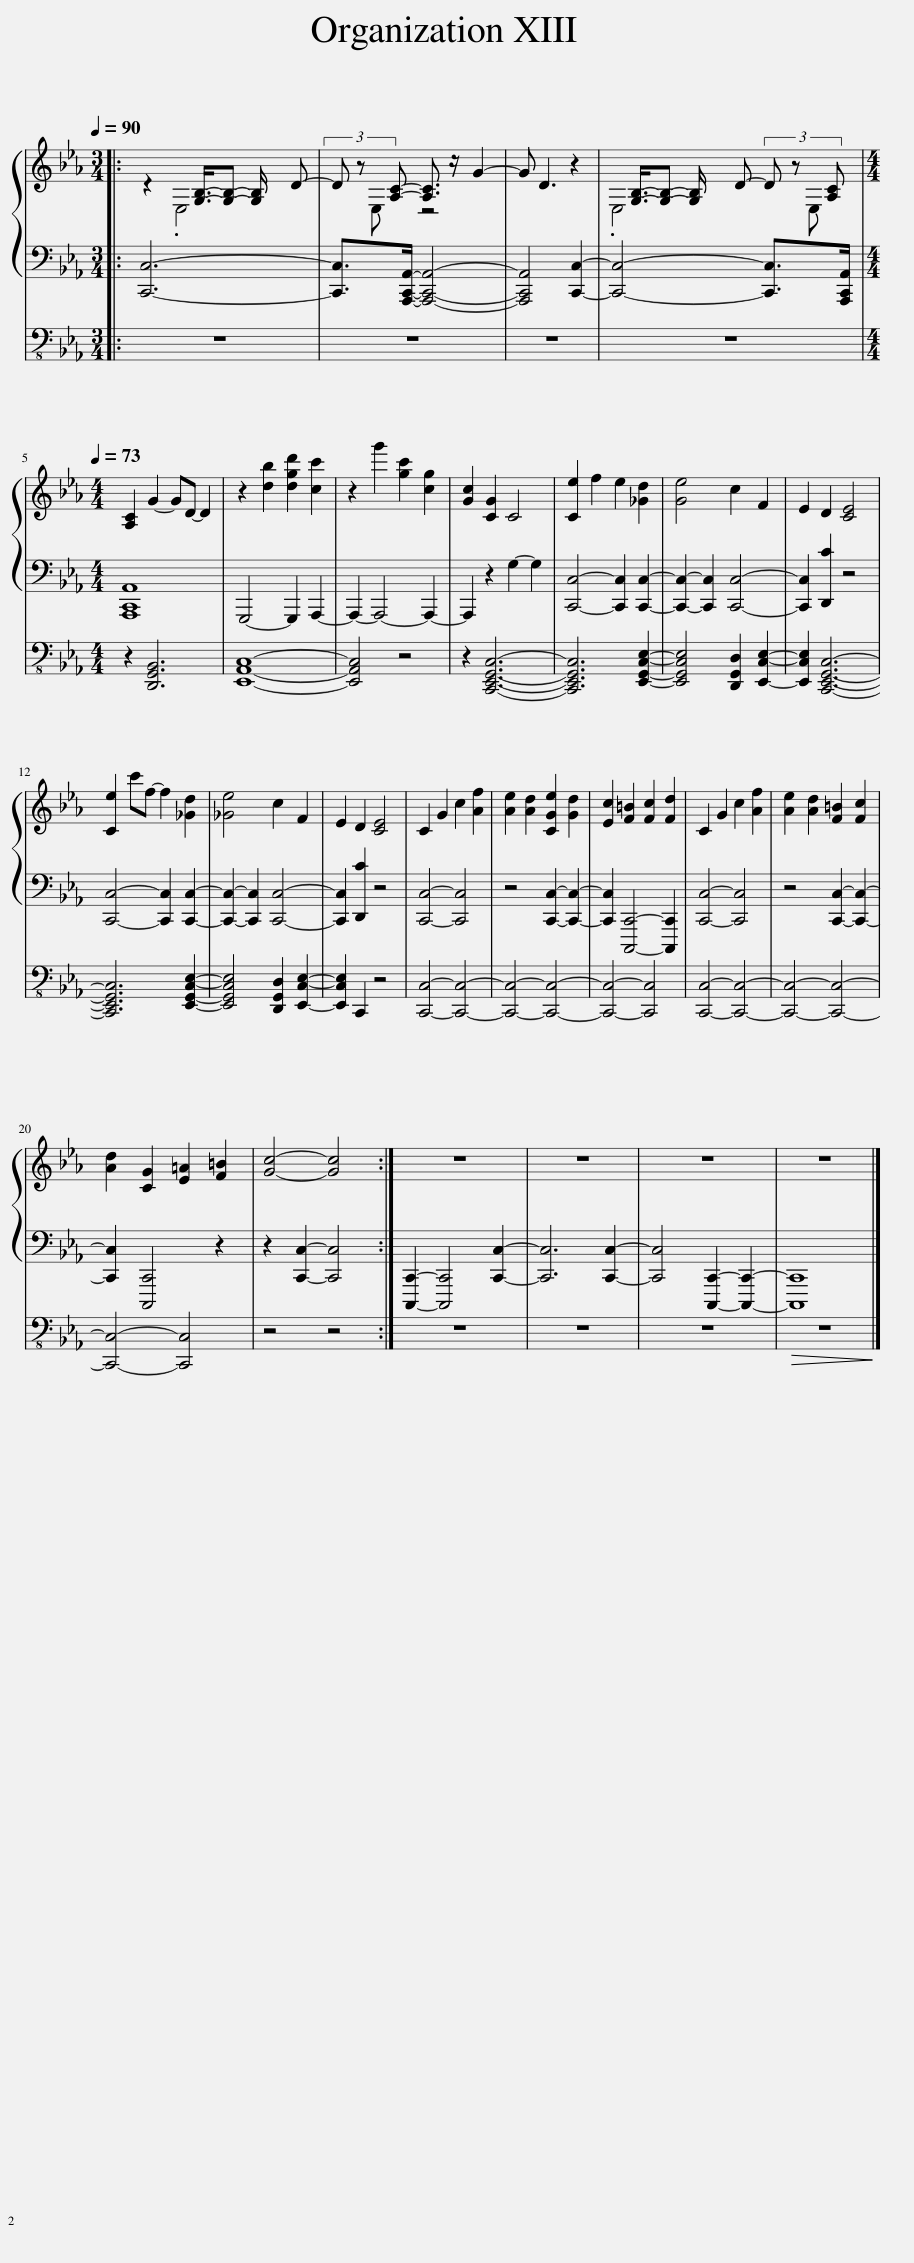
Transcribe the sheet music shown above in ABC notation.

X:1
%%score { ( 1 2 ) | 3 | 4 }
L:1/8
Q:1/4=90
M:3/4
I:linebreak $
K:Eb
V:1 treble
V:2 treble
V:3 bass
V:4 bass-8
V:1
|: z2 x/4 [G,B,]3/4-[G,B,]- [G,B,]/ x/ D- | (3D z [A,C]- [A,C]3/2 z/ G2- | G D3 z2 | x/4 [G,B,]3/4-[G,B,]- [G,B,]/ x/ D- (3D z [A,C] |$[M:4/4][Q:1/4=73] [A,C]2 G2- GD- D2 | %5
 z2 [db]2 [dgd']2 [cc']2 | z2 g'2 [gc']2 [cg]2 | [Gc]2 [CG]2 C4 | [Ce]2 f2 e2 [_Gd]2 | [Ge]4 c2 F2 | %10
 E2 D2 [CE]4 |$ [Ce]2 c'f- f2 [_Gd]2 | [_Ge]4 c2 F2 | E2 D2 [CE]4 | C2 G2 c2 [Af]2 | %15
 [Ae]2 [Ad]2 [CGe]2 [Gd]2 | [Ec]2 [F=B]2 [Fc]2 [Fd]2 | C2 G2 c2 [Af]2 | [Ae]2 [Ad]2 [F=B]2 [Fc]2 |$ [Ad]2 [CG]2 [E=A]2 [F=B]2 | %20
 [Gc]4- [Gc]4 :| z8 | z8 | z8 | z8 |] %25
V:2
|: x2 .E,4 | x E, z4 | x6 | .E,4 x E, |$[M:4/4] x8 | %5
 x8 | x8 | x8 | x8 | x8 | %10
 x8 |$ x8 | x8 | x8 | x8 | %15
 x8 | x8 | x8 | x8 |$ x8 | %20
 x8 :| x8 | x8 | x8 | x8 |] %25
V:3
|: [C,,C,]6- | [C,,C,]>[A,,,C,,A,,]- [A,,,C,,A,,]4- | [A,,,C,,A,,]4 [C,,C,]2- | [C,,C,]4- [C,,C,]>[A,,,C,,A,,] |$[M:4/4] [A,,,C,,A,,]8 | %5
 G,,,4- G,,,2 A,,,2- | A,,,2- A,,,4- A,,,2- | A,,,2 z2 G,2- G,2 | [C,,C,]4- [C,,C,]2 [C,,C,]2- | [C,,C,]2- [C,,C,]2 [C,,C,]4- | %10
 [C,,C,]2 [D,,C]2 z4 |$ [C,,C,]4- [C,,C,]2 [C,,C,]2- | [C,,C,]2- [C,,C,]2 [C,,C,]4- | [C,,C,]2 [D,,C]2 z4 | [C,,C,]4- [C,,C,]4 | %15
 z4 [C,,C,]2- [C,,C,]2- | [C,,C,]2 [C,,,C,,]4- [C,,,C,,]2 | [C,,C,]4- [C,,C,]4 | z4 [C,,C,]2- [C,,C,]2- |$ [C,,C,]2 [C,,,C,,]4 z2 | %20
 z2 [C,,C,]2- [C,,C,]4 :| [C,,,C,,]2- [C,,,C,,]4 [C,,C,]2- | [C,,C,]6 [C,,C,]2- | [C,,C,]4 [C,,,C,,]2- [C,,,C,,]2- | [C,,,C,,]8 |] %25
V:4
|: z6 | z6 | z6 | z6 |$[M:4/4] z2 [D,,G,,B,,]6 | %5
 [E,,A,,C,]8- | [E,,A,,C,]4 z4 | z2 [C,,E,,G,,C,]6- | [C,,E,,G,,C,]6 [E,,G,,C,E,]2- | [E,,G,,C,E,]4 [D,,G,,D,]2 [E,,C,E,]2- | %10
 [E,,C,E,]2 [C,,E,,G,,C,]6- |$ [C,,E,,G,,C,]6 [E,,G,,C,E,]2- | [E,,G,,C,E,]4 [D,,G,,D,]2 [E,,C,E,]2- | [E,,C,E,]2 C,,2 z4 | [C,,C,]4- [C,,C,]4- | %15
 [C,,C,]4- [C,,C,]4- | [C,,C,]4- [C,,C,]4 | [C,,C,]4- [C,,C,]4- | [C,,C,]4- [C,,C,]4- |$ [C,,C,]4- [C,,C,]4 | %20
 z4 z4 :| z8 | z8 | z8 |!>(! z8!>)! |] %25
